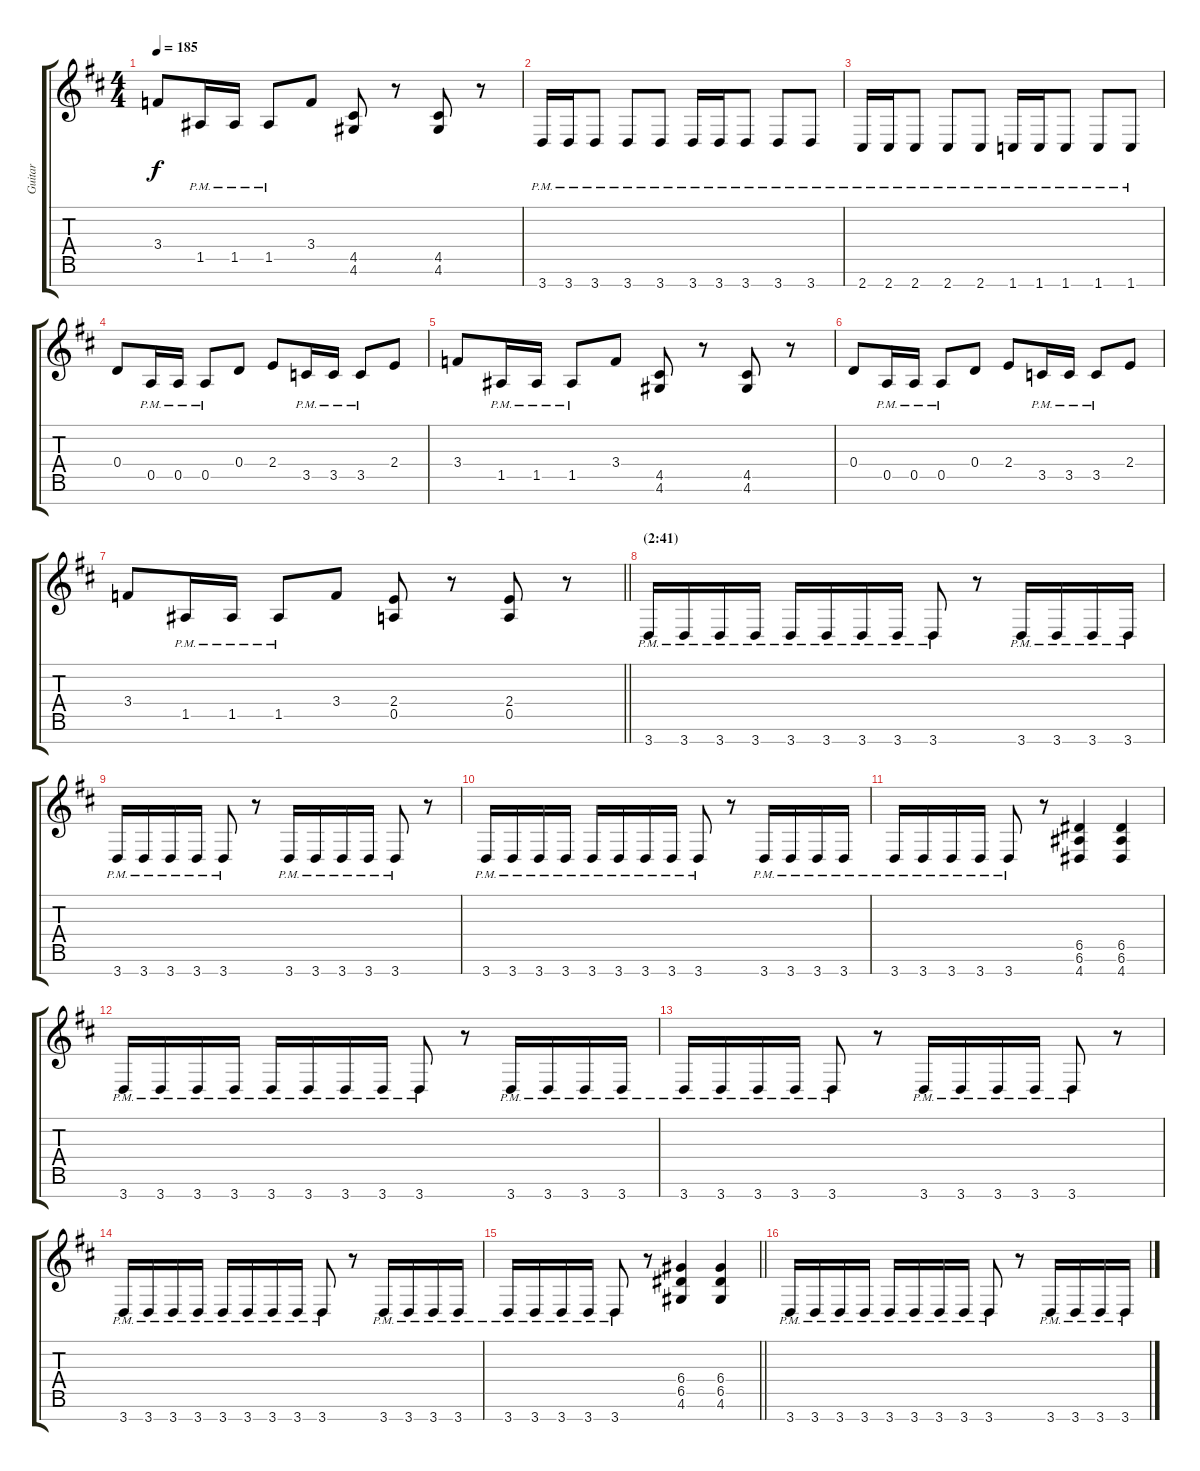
\track ("Guitar" "Guitar") {instrument distortionguitar}
\staff {score tabs}
\tuning (E4 B3 G3 D3 A2 E2 B1) {hide}
\ts (4 4)
\tempo 185
\clef g2
\ks bminor
3.4.8{dy f} 1.5{pm}.16 1.5{pm}.16 1.5{pm}.8 3.4.8 (4.5 4.6).8 r.8 (4.5 4.6).8 r.8 |
3.7{pm}.16 3.7{pm}.16 3.7{pm}.8 3.7{pm}.8 3.7{pm}.8 3.7{pm}.16 3.7{pm}.16 3.7{pm}.8 3.7{pm}.8 3.7{pm}.8 |
2.7{pm}.16 2.7{pm}.16 2.7{pm}.8 2.7{pm}.8 2.7{pm}.8 1.7{pm}.16 1.7{pm}.16 1.7{pm}.8 1.7{pm}.8 1.7{pm}.8 |
0.4.8 0.5{pm}.16 0.5{pm}.16 0.5{pm}.8 0.4.8 2.4.8 3.5{pm}.16 3.5{pm}.16 3.5{pm}.8 2.4.8 |
3.4.8 1.5{pm}.16 1.5{pm}.16 1.5{pm}.8 3.4.8 (4.5 4.6).8 r.8 (4.5 4.6).8 r.8 |
0.4.8 0.5{pm}.16 0.5{pm}.16 0.5{pm}.8 0.4.8 2.4.8 3.5{pm}.16 3.5{pm}.16 3.5{pm}.8 2.4.8 |
\barLineRight lightlight
3.4.8 1.5{pm}.16 1.5{pm}.16 1.5{pm}.8 3.4.8 (2.4 0.5).8 r.8 (2.4 0.5).8 r.8 |
\section ("" "(2:41)")
3.7{pm}.16 3.7{pm}.16 3.7{pm}.16 3.7{pm}.16 3.7{pm}.16 3.7{pm}.16 3.7{pm}.16 3.7{pm}.16 3.7{pm}.8 r.8 3.7{pm}.16 3.7{pm}.16 3.7{pm}.16 3.7{pm}.16 |
3.7{pm}.16 3.7{pm}.16 3.7{pm}.16 3.7{pm}.16 3.7{pm}.8 r.8 3.7{pm}.16 3.7{pm}.16 3.7{pm}.16 3.7{pm}.16 3.7{pm}.8 r.8 |
3.7{pm}.16 3.7{pm}.16 3.7{pm}.16 3.7{pm}.16 3.7{pm}.16 3.7{pm}.16 3.7{pm}.16 3.7{pm}.16 3.7{pm}.8 r.8 3.7{pm}.16 3.7{pm}.16 3.7{pm}.16 3.7{pm}.16 |
3.7{pm}.16 3.7{pm}.16 3.7{pm}.16 3.7{pm}.16 3.7{pm}.8 r.8 (6.5 6.6 4.7).4 (6.5 6.6 4.7).4 |
3.7{pm}.16 3.7{pm}.16 3.7{pm}.16 3.7{pm}.16 3.7{pm}.16 3.7{pm}.16 3.7{pm}.16 3.7{pm}.16 3.7{pm}.8 r.8 3.7{pm}.16 3.7{pm}.16 3.7{pm}.16 3.7{pm}.16 |
3.7{pm}.16 3.7{pm}.16 3.7{pm}.16 3.7{pm}.16 3.7{pm}.8 r.8 3.7{pm}.16 3.7{pm}.16 3.7{pm}.16 3.7{pm}.16 3.7{pm}.8 r.8 |
3.7{pm}.16 3.7{pm}.16 3.7{pm}.16 3.7{pm}.16 3.7{pm}.16 3.7{pm}.16 3.7{pm}.16 3.7{pm}.16 3.7{pm}.8 r.8 3.7{pm}.16 3.7{pm}.16 3.7{pm}.16 3.7{pm}.16 |
\barLineRight lightlight
3.7{pm}.16 3.7{pm}.16 3.7{pm}.16 3.7{pm}.16 3.7{pm}.8 r.8 (6.4 6.5 4.6).4 (6.4 6.5 4.6).4 |
3.7{pm}.16 3.7{pm}.16 3.7{pm}.16 3.7{pm}.16 3.7{pm}.16 3.7{pm}.16 3.7{pm}.16 3.7{pm}.16 3.7{pm}.8 r.8 3.7{pm}.16 3.7{pm}.16 3.7{pm}.16 3.7{pm}.16
